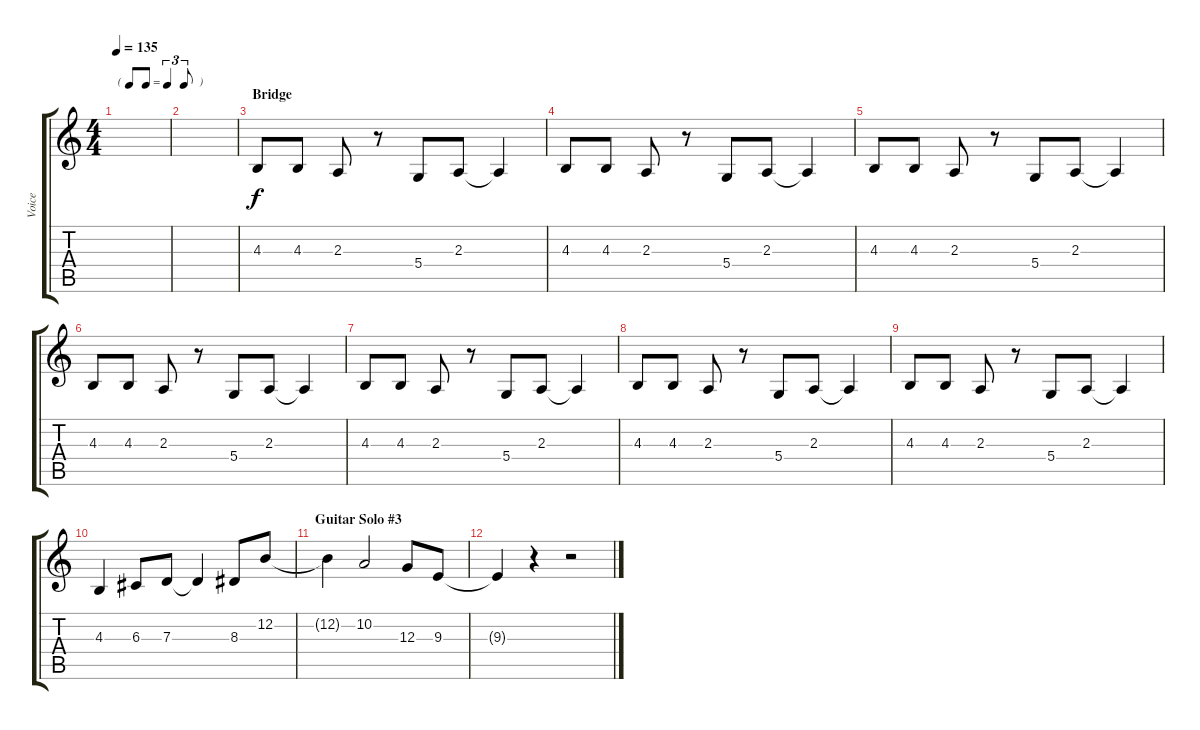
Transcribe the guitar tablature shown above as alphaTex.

\track ("Voice" "Voice") {instrument tenorsax}
\staff {score tabs}
\tuning (E4 B3 G3 D3 A2 E2) {hide}
\ts (4 4)
\tf triplet8th
\tempo 135
\clef g2
\ks c
|
|
\section ("" "Bridge")
4.3.8 4.3.8 2.3.8 r.8 5.4.8 2.3.8 2.3{t}.4 |
4.3.8 4.3.8 2.3.8 r.8 5.4.8 2.3.8 2.3{t}.4 |
4.3.8 4.3.8 2.3.8 r.8 5.4.8 2.3.8 2.3{t}.4 |
4.3.8 4.3.8 2.3.8 r.8 5.4.8 2.3.8 2.3{t}.4 |
4.3.8 4.3.8 2.3.8 r.8 5.4.8 2.3.8 2.3{t}.4 |
4.3.8 4.3.8 2.3.8 r.8 5.4.8 2.3.8 2.3{t}.4 |
4.3.8 4.3.8 2.3.8 r.8 5.4.8 2.3.8 2.3{t}.4 |
4.3.4 6.3.8 7.3.8 7.3{t}.4 8.3.8 12.2.8 |
\section ("" "Guitar Solo #3")
12.2{t}.4 10.2.2 12.3.8 9.3.8 |
9.3{t}.4 r.4 r.2
